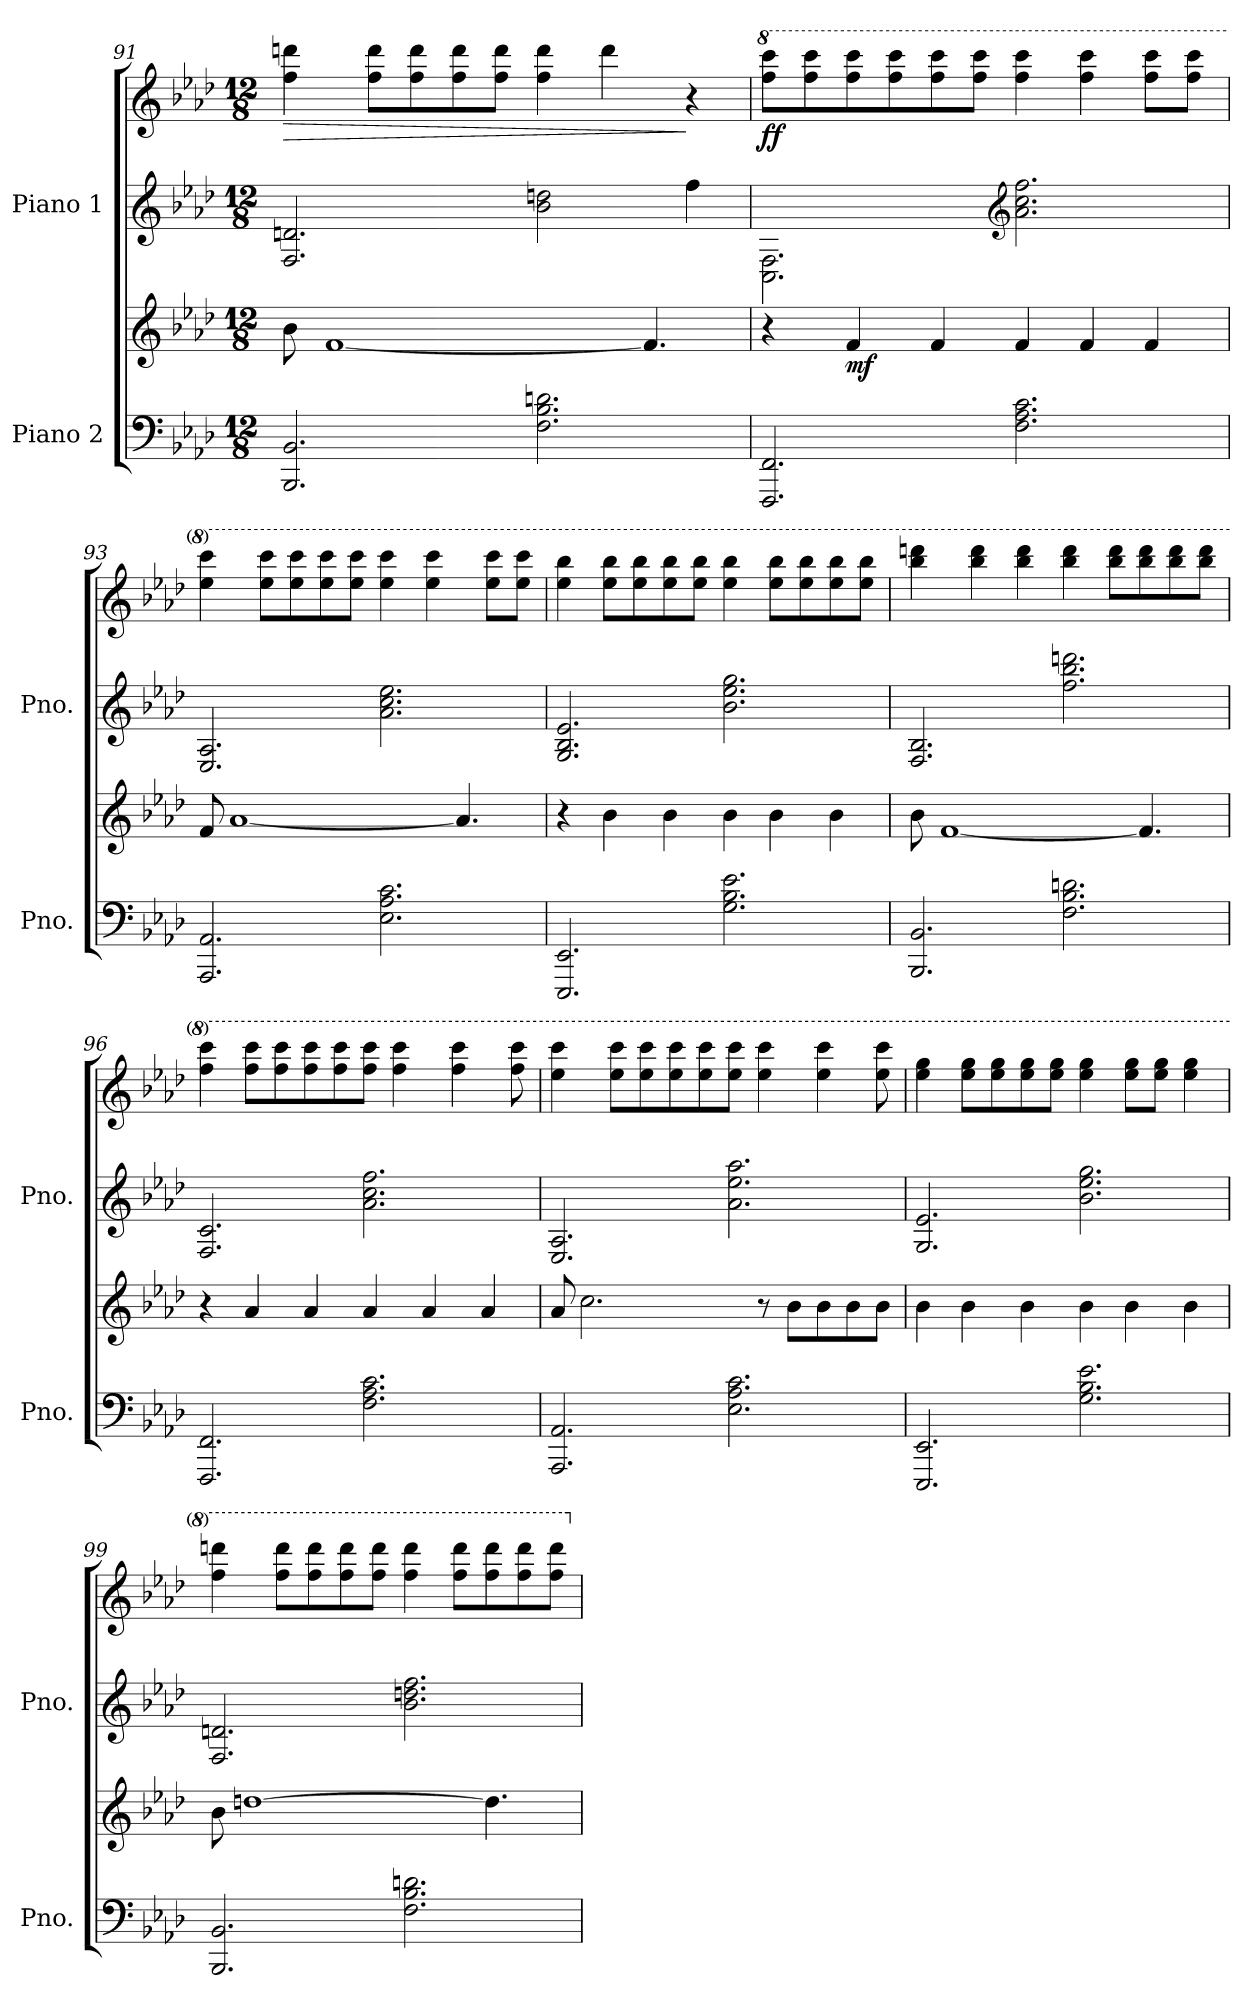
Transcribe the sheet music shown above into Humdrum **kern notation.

**kern	**kern	**dynam	**kern	**kern	**dynam
*part2	*part2	*part2	*part1	*part1	*part1
*staff4	*staff3	*staff3/4	*staff2	*staff1	*staff1/2
*I"Piano 2	*	*	*I"Piano 1	*	*
*I'Pno.	*	*	*I'Pno.	*	*
!!LO:LB:g=z
*clefF4	*clefG2	*	*clefG2	*clefG2	*
*k[b-e-a-d-]	*k[b-e-a-d-]	*	*k[b-e-a-d-]	*k[b-e-a-d-]	*
*M12/8	*M12/8	*	*M12/8	*M12/8	*
=91	=91	=91	=91	=91	=91
!	!	!	!	!	!LO:HP:b
2.BBB-/ 2.BB-/	8b-\	.	2.F/ 2.dn/	4ff\ 4dddn\	>
.	[1f	.	.	.	.
.	.	.	.	8ff\ 8ddd\L	.
.	.	.	.	8ff\ 8ddd\	.
.	.	.	.	8ff\ 8ddd\	.
.	.	.	.	8ff\ 8ddd\J	.
2.F\ 2.B-\ 2.dn\	.	.	2b-\ 2ddn\	4ff\ 4ddd\	.
.	.	.	.	4ddd\	.
.	4.f/]	.	.	.	.
.	.	.	4ff\	4r	]
=92	=92	=92	=92	=92	=92
*	*	*	*	*8va	*
!	!	!	!	!	!LO:DY:b
2.FFF/ 2.FF/	4r	.	2.C\ 2.F\	8fff\ 8cccc\L	ff
.	.	.	.	8fff\ 8cccc\	.
!	!	!LO:DY:b	!	!	!
.	4f/	mf	.	8fff\ 8cccc\	.
.	.	.	.	8fff\ 8cccc\	.
.	4f/	.	.	8fff\ 8cccc\	.
.	.	.	.	8fff\ 8cccc\J	.
*	*	*	*clefG2	*	*
2.F\ 2.A-\ 2.c\	4f/	.	2.a-\ 2.cc\ 2.ff\	4fff\ 4cccc\	.
.	4f/	.	.	4fff\ 4cccc\	.
.	4f/	.	.	8fff\ 8cccc\L	.
.	.	.	.	8fff\ 8cccc\J	.
!!LO:LB:g=z
=93	=93	=93	=93	=93	=93
2.AAA-/ 2.AA-/	8f/	.	2.E-/ 2.A-/	4eee-\ 4cccc\	.
.	[1a-	.	.	.	.
.	.	.	.	8eee-\ 8cccc\L	.
.	.	.	.	8eee-\ 8cccc\	.
.	.	.	.	8eee-\ 8cccc\	.
.	.	.	.	8eee-\ 8cccc\J	.
2.E-\ 2.A-\ 2.c\	.	.	2.a-\ 2.cc\ 2.ee-\	4eee-\ 4cccc\	.
.	.	.	.	4eee-\ 4cccc\	.
.	4.a-/]	.	.	.	.
.	.	.	.	8eee-\ 8cccc\L	.
.	.	.	.	8eee-\ 8cccc\J	.
=94	=94	=94	=94	=94	=94
2.EEE-/ 2.EE-/	4r	.	2.G/ 2.B-/ 2.e-/	4eee-\ 4bbb-\	.
.	4b-\	.	.	8eee-\ 8bbb-\L	.
.	.	.	.	8eee-\ 8bbb-\	.
.	4b-\	.	.	8eee-\ 8bbb-\	.
.	.	.	.	8eee-\ 8bbb-\J	.
2.G\ 2.B-\ 2.e-\	4b-\	.	2.b-\ 2.ee-\ 2.gg\	4eee-\ 4bbb-\	.
.	4b-\	.	.	8eee-\ 8bbb-\L	.
.	.	.	.	8eee-\ 8bbb-\	.
.	4b-\	.	.	8eee-\ 8bbb-\	.
.	.	.	.	8eee-\ 8bbb-\J	.
!!LO:PB:g=z
=95	=95	=95	=95	=95	=95
2.BBB-/ 2.BB-/	8b-\	.	2.F/ 2.B-/	4bbb-\ 4ddddn\	.
.	[1f	.	.	.	.
.	.	.	.	4bbb-\ 4dddd\	.
.	.	.	.	4bbb-\ 4dddd\	.
2.F\ 2.B-\ 2.dn\	.	.	2.ff\ 2.bb-\ 2.dddn\	4bbb-\ 4dddd\	.
.	.	.	.	8bbb-\ 8dddd\L	.
.	4.f/]	.	.	8bbb-\ 8dddd\	.
.	.	.	.	8bbb-\ 8dddd\	.
.	.	.	.	8bbb-\ 8dddd\J	.
=96	=96	=96	=96	=96	=96
2.FFF/ 2.FF/	4r	.	2.F/ 2.c/	4fff\ 4cccc\	.
.	4a-/	.	.	8fff\ 8cccc\L	.
.	.	.	.	8fff\ 8cccc\	.
.	4a-/	.	.	8fff\ 8cccc\	.
.	.	.	.	8fff\ 8cccc\	.
2.F\ 2.A-\ 2.c\	4a-/	.	2.a-\ 2.cc\ 2.ff\	8fff\ 8cccc\J	.
.	.	.	.	4fff\ 4cccc\	.
.	4a-/	.	.	.	.
.	.	.	.	4fff\ 4cccc\	.
.	4a-/	.	.	.	.
.	.	.	.	8fff\ 8cccc\	.
!!LO:LB:g=z
=97	=97	=97	=97	=97	=97
2.AAA-/ 2.AA-/	8a-/	.	2.E-/ 2.A-/	4eee-\ 4cccc\	.
.	2.cc\	.	.	.	.
.	.	.	.	8eee-\ 8cccc\L	.
.	.	.	.	8eee-\ 8cccc\	.
.	.	.	.	8eee-\ 8cccc\	.
.	.	.	.	8eee-\ 8cccc\	.
2.E-\ 2.A-\ 2.c\	.	.	2.a-\ 2.ee-\ 2.aa-\	8eee-\ 8cccc\J	.
.	8r	.	.	4eee-\ 4cccc\	.
.	8b-\L	.	.	.	.
.	8b-\	.	.	4eee-\ 4cccc\	.
.	8b-\	.	.	.	.
.	8b-\J	.	.	8eee-\ 8cccc\	.
=98	=98	=98	=98	=98	=98
2.EEE-/ 2.EE-/	4b-\	.	2.G/ 2.e-/	4eee-\ 4ggg\	.
.	4b-\	.	.	8eee-\ 8ggg\L	.
.	.	.	.	8eee-\ 8ggg\	.
.	4b-\	.	.	8eee-\ 8ggg\	.
.	.	.	.	8eee-\ 8ggg\J	.
2.G\ 2.B-\ 2.e-\	4b-\	.	2.b-\ 2.ee-\ 2.gg\	4eee-\ 4ggg\	.
.	4b-\	.	.	8eee-\ 8ggg\L	.
.	.	.	.	8eee-\ 8ggg\J	.
.	4b-\	.	.	4eee-\ 4ggg\	.
=99	=99	=99	=99	=99	=99
2.BBB-/ 2.BB-/	8b-\	.	2.F/ 2.dn/	4fff\ 4ddddn\	.
.	[1ddn	.	.	.	.
.	.	.	.	8fff\ 8dddd\L	.
.	.	.	.	8fff\ 8dddd\	.
.	.	.	.	8fff\ 8dddd\	.
.	.	.	.	8fff\ 8dddd\J	.
2.F\ 2.B-\ 2.dn\	.	.	2.b-\ 2.ddn\ 2.ff\	4fff\ 4dddd\	.
.	.	.	.	8fff\ 8dddd\L	.
.	4.dd\]	.	.	8fff\ 8dddd\	.
.	.	.	.	8fff\ 8dddd\	.
.	.	.	.	8fff\ 8dddd\J	.
*	*	*	*	*X8va	*
=	=	=	=	=	=
*-	*-	*-	*-	*-	*-
